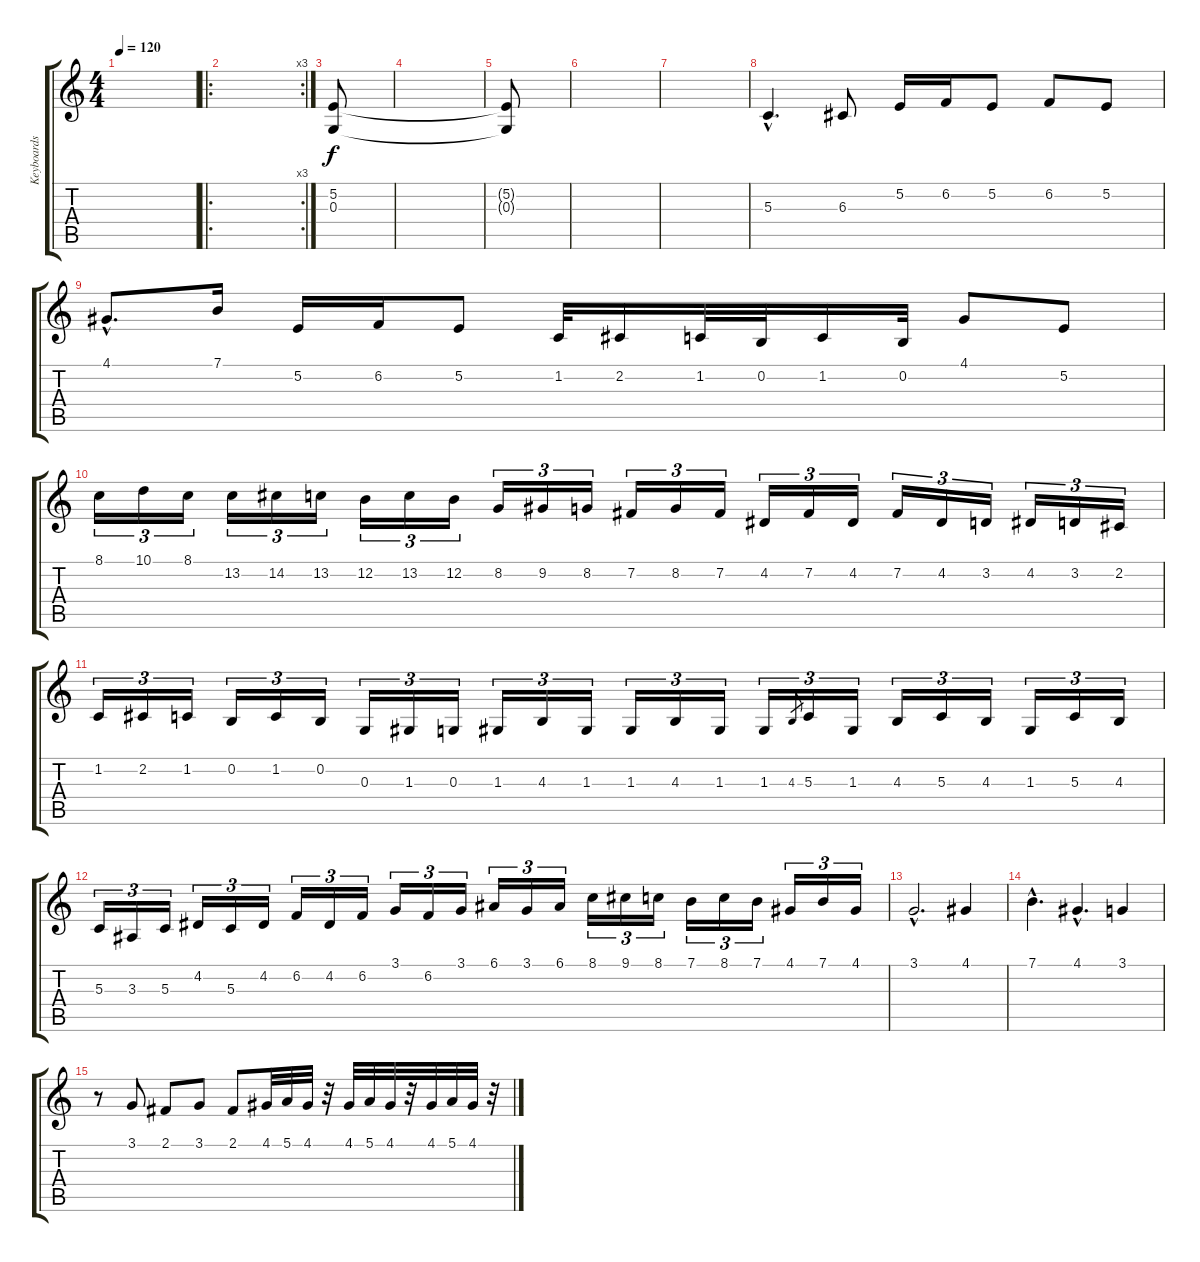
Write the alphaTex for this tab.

\track ("Keyboards" "Keyboards") {instrument lead2sawtooth}
\staff {score tabs}
\tuning (E4 B3 G3 D3 A2 E2) {hide}
\ts (4 4)
\tempo 120
\clef g2
\ks c
|
\ro
\rc 3
|
(5.2 0.3).8 |
|
(5.2{t} 0.3{t}).8 |
|
|
5.3{hac}.4{d} 6.3.8 5.2.16 6.2.16 5.2.8 6.2.8 5.2.8 |
4.1{hac}.8{d} 7.1.16 5.2.16 6.2.16 5.2.8 1.2.32 2.2.16 1.2.32 0.2.32 1.2.16 0.2.32 4.1.8 5.2.8 |
8.1.16{tu (3 2)} 10.1.16{tu (3 2)} 8.1.16{tu (3 2)} 13.2.16{tu (3 2)} 14.2.16{tu (3 2)} 13.2.16{tu (3 2)} 12.2.16{tu (3 2)} 13.2.16{tu (3 2)} 12.2.16{tu (3 2)} 8.2.16{tu (3 2)} 9.2.16{tu (3 2)} 8.2.16{tu (3 2)} 7.2.16{tu (3 2)} 8.2.16{tu (3 2)} 7.2.16{tu (3 2)} 4.2.16{tu (3 2)} 7.2.16{tu (3 2)} 4.2.16{tu (3 2)} 7.2.16{tu (3 2)} 4.2.16{tu (3 2)} 3.2.16{tu (3 2)} 4.2.16{tu (3 2)} 3.2.16{tu (3 2)} 2.2.16{tu (3 2)} |
1.2.16{tu (3 2)} 2.2.16{tu (3 2)} 1.2.16{tu (3 2)} 0.2.16{tu (3 2)} 1.2.16{tu (3 2)} 0.2.16{tu (3 2)} 0.3.16{tu (3 2)} 1.3.16{tu (3 2)} 0.3.16{tu (3 2)} 1.3.16{tu (3 2)} 4.3.16{tu (3 2)} 1.3.16{tu (3 2)} 1.3.16{tu (3 2)} 4.3.16{tu (3 2)} 1.3.16{tu (3 2)} 1.3.16{tu (3 2)} 4.3.8{gr} 5.3.16{tu (3 2)} 1.3.16{tu (3 2)} 4.3.16{tu (3 2)} 5.3.16{tu (3 2)} 4.3.16{tu (3 2)} 1.3.16{tu (3 2)} 5.3.16{tu (3 2)} 4.3.16{tu (3 2)} |
5.3.16{tu (3 2)} 3.3.16{tu (3 2)} 5.3.16{tu (3 2)} 4.2.16{tu (3 2)} 5.3.16{tu (3 2)} 4.2.16{tu (3 2)} 6.2.16{tu (3 2)} 4.2.16{tu (3 2)} 6.2.16{tu (3 2)} 3.1.16{tu (3 2)} 6.2.16{tu (3 2)} 3.1.16{tu (3 2)} 6.1.16{tu (3 2)} 3.1.16{tu (3 2)} 6.1.16{tu (3 2)} 8.1.16{tu (3 2)} 9.1.16{tu (3 2)} 8.1.16{tu (3 2)} 7.1.16{tu (3 2)} 8.1.16{tu (3 2)} 7.1.16{tu (3 2)} 4.1.16{tu (3 2)} 7.1.16{tu (3 2)} 4.1.16{tu (3 2)} |
3.1{hac}.2{d} 4.1.4 |
7.1{hac}.4{d} 4.1{hac}.4{d} 3.1.4 |
r.8 3.1.8 2.1.8 3.1.8 2.1.8 4.1.32 5.1.32 4.1.32 r.32 4.1.32 5.1.32 4.1.32 r.32 4.1.32 5.1.32 4.1.32 r.32
